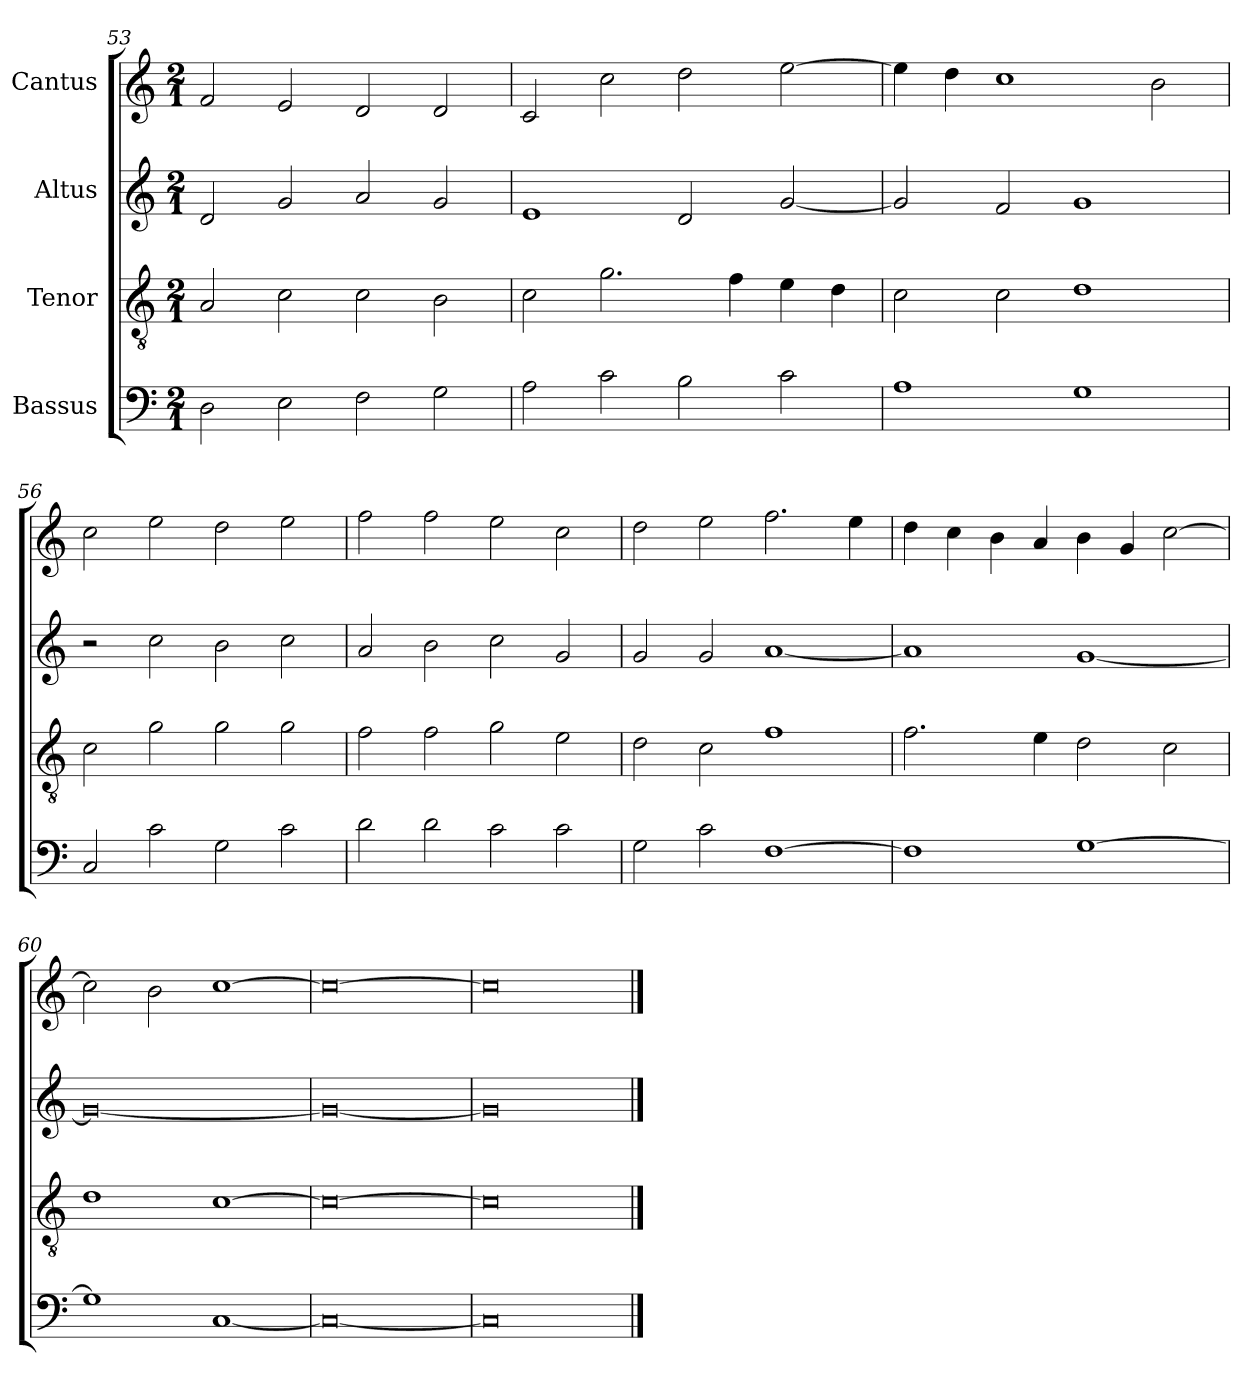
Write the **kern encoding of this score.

**kern	**kern	**kern	**kern
*part4	*part3	*part2	*part1
*staff4	*staff3	*staff2	*staff1
*I"Bassus	*I"Tenor	*I"Altus	*I"Cantus
*clefF4	*clefGv2	*clefG2	*clefG2
*	*ITrd7c12	*	*
*k[]	*k[]	*k[]	*k[]
*C:	*C:	*C:	*C:
*M2/1	*M2/1	*M2/1	*M2/1
=53	=53	=53	=53
2Di\	2AAi/	2di/	2fi/
2Ei\	2Ci\	2gi/	2ei/
2Fi\	2Ci\	2ai/	2di/
2Gi\	2BBi\	2gi/	2di/
=54	=54	=54	=54
2Ai\	2Ci\	1ei	2ci/
2ci\	2.Gi\	.	2cci\
2Bi\	.	2di/	2ddi\
.	4Fi\	.	.
2ci\	4Ei\	[<2gi/	[>2eei\
.	4Di\	.	.
=55	=55	=55	=55
1Ai	2Ci\	2gi/]	4eei\]
.	.	.	4ddi\
.	2Ci\	2fi/	1cci
1Gi	1Di	1gi	.
.	.	.	2bi\
=56	=56	=56	=56
2Ci/	2Ci\	2r	2cci\
2ci\	2Gi\	2cci\	2eei\
2Gi\	2Gi\	2bi\	2ddi\
2ci\	2Gi\	2cci\	2eei\
!!LO:LB:g=z
=57	=57	=57	=57
2di\	2Fi\	2ai/	2ffi\
2di\	2Fi\	2bi\	2ffi\
2ci\	2Gi\	2cci\	2eei\
2ci\	2Ei\	2gi/	2cci\
=58	=58	=58	=58
2Gi\	2Di\	2gi/	2ddi\
2ci\	2Ci\	2gi/	2eei\
[>1Fi	1Fi	[<1ai	2.ffi\
.	.	.	4eei\
=59	=59	=59	=59
1Fi]	2.Fi\	1ai]	4ddi\
.	.	.	4cci\
.	.	.	4bi\
.	4Ei\	.	4ai/
[>1Gi	2Di\	[<1gi	4bi\
.	.	.	4gi/
.	2Ci\	.	[>2cci\
=60	=60	=60	=60
1Gi]	1Di	0gi_<	2cci\]
.	.	.	2bi\
[<1Ci	[>1Ci	.	[>1cci
=61	=61	=61	=61
0Ci_<	0Ci_>	0gi_<	0cci_>
=62	=62	=62	=62
0Ci]	0Ci]	0gi]	0cci]
==	==	==	==
*-	*-	*-	*-
